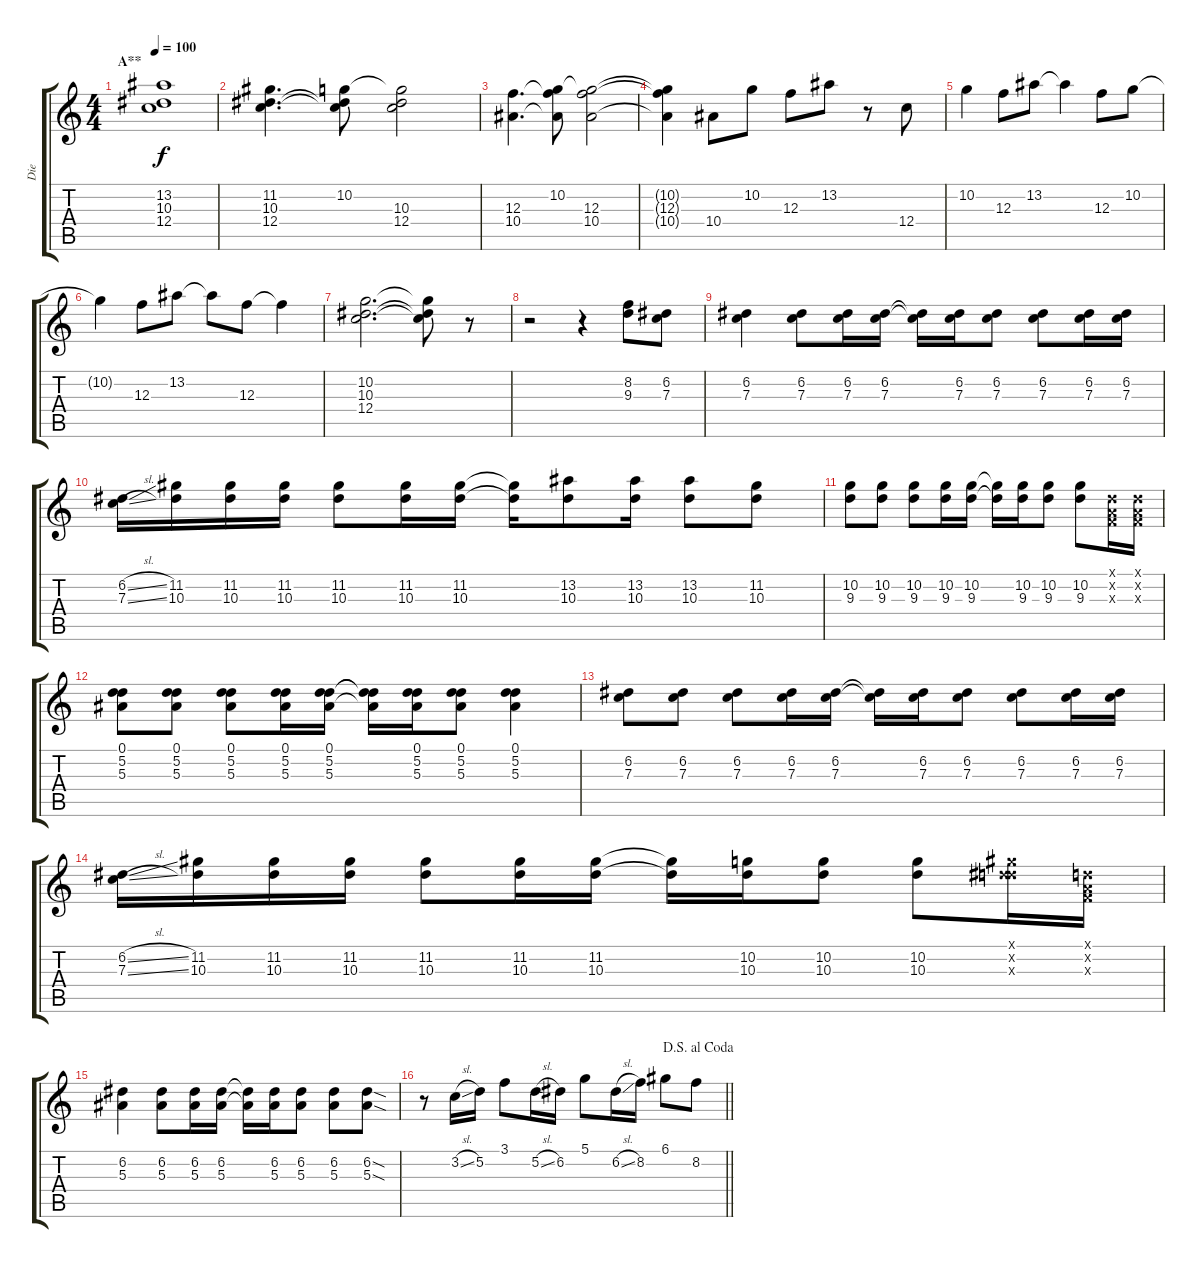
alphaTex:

\track ("Die" "Die") {instrument acousticguitarsteel}
\staff {score tabs}
\tuning (D4 A3 F3 C3 G2 D2) {hide}
\ts (4 4)
\section ("" "A**")
\tempo 100
\clef g2
\ks c
(13.2 10.3 12.4).1{dy f} |
(11.2 10.3 12.4).4{d} (10.2 10.3{t} 12.4{t}).8 (10.2{t} 10.3 12.4).2 |
(12.3 10.4).4{d} (10.2 12.3{t} 10.4{t}).8 (10.2{t} 12.3 10.4).2 |
(10.2{t} 12.3{t} 10.4{t}).4 10.4.8 10.2.8 12.3.8 13.2.8 r.8 12.4.8 |
10.2.4 12.3.8 13.2.8 13.2{t}.4 12.3.8 10.2.8 |
10.2{t}.4 12.3.8 13.2.8 13.2{t}.8 12.3.8 12.3{t}.4 |
(10.2 10.3 12.4).2{d} (10.2{t} 10.3{t} 12.4{t}).8 r.8 |
r.2 r.4 (8.2 9.3).8 (6.2 7.3).8 |
(6.2 7.3).4 (6.2 7.3).8 (6.2 7.3).16 (6.2 7.3).16 (6.2{t} 7.3{t}).16 (6.2 7.3).16 (6.2 7.3).8 (6.2 7.3).8 (6.2 7.3).16 (6.2 7.3).16 |
(6.2{sl} 7.3{sl}).16 (11.2 10.3).16 (11.2 10.3).16 (11.2 10.3).16 (11.2 10.3).8 (11.2 10.3).16 (11.2 10.3).16 (11.2{t} 10.3{t}).16 (13.2 10.3).8 (13.2 10.3).16 (13.2 10.3).8 (11.2 10.3).8 |
(10.2 9.3).8 (10.2 9.3).8 (10.2 9.3).8 (10.2 9.3).16 (10.2 9.3).16 (10.2{t} 9.3{t}).16 (10.2 9.3).16 (10.2 9.3).8 (10.2 9.3).8 (0.1{x} 0.2{x} 0.3{x}).16 (0.1{x} 0.2{x} 0.3{x}).16 |
(0.1 5.2 5.3).8 (0.1 5.2 5.3).8 (0.1 5.2 5.3).8 (0.1 5.2 5.3).16 (0.1 5.2 5.3).16 (0.1{t} 5.2{t} 5.3{t}).16 (0.1 5.2 5.3).16 (0.1 5.2 5.3).8 (0.1 5.2 5.3).4 |
(6.2 7.3).8 (6.2 7.3).8 (6.2 7.3).8 (6.2 7.3).16 (6.2 7.3).16 (6.2{t} 7.3{t}).16 (6.2 7.3).16 (6.2 7.3).8 (6.2 7.3).8 (6.2 7.3).16 (6.2 7.3).16 |
(6.2{sl} 7.3{sl}).16 (11.2 10.3).16 (11.2 10.3).16 (11.2 10.3).16 (11.2 10.3).8 (11.2 10.3).16 (11.2 10.3).16 (11.2{t} 10.3{t}).16 (10.2 10.3).16 (10.2 10.3).8 (10.2 10.3).8 (0.1{x} 11.2{x} 10.3{x}).16 (0.1{x} 0.2{x} 0.3{x}).16 |
(6.2 5.3).4 (6.2 5.3).8 (6.2 5.3).16 (6.2 5.3).16 (6.2{t} 5.3{t}).16 (6.2 5.3).16 (6.2 5.3).8 (6.2 5.3).8 (6.2{sod} 5.3{sod}).8 |
\jump dalsegnoalcoda
\barLineRight lightlight
r.8 3.2{sl}.16 5.2.16 3.1.8 5.2{sl}.16 6.2.16 5.1.8 6.2{sl}.16 8.2.16 6.1.8 8.2.8
